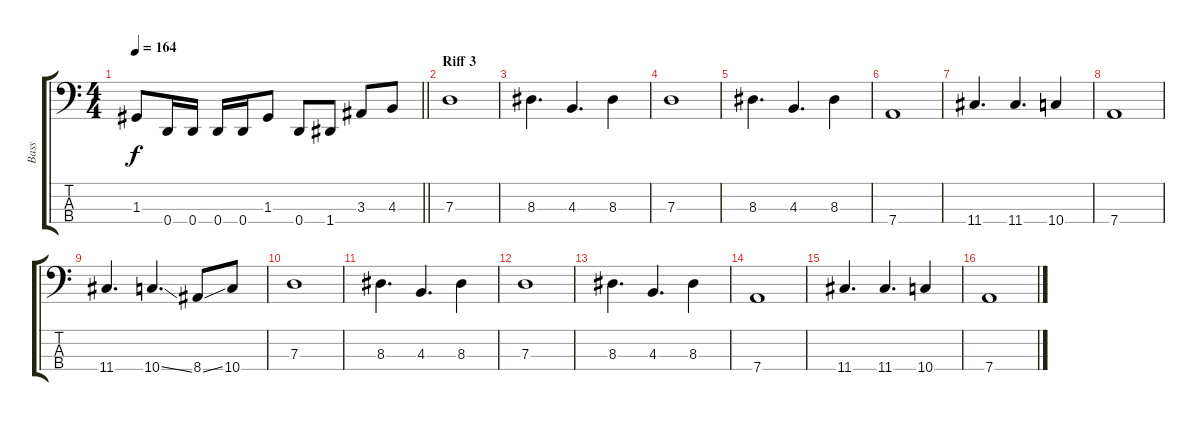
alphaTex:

\track ("Bass" "Bass") {instrument electricbasspick}
\staff {score tabs}
\tuning (F2 C2 G1 D1) {hide}
\ts (4 4)
\tempo 164
\clef f4
\barLineRight lightlight
\ks c
1.3.8{dy f} 0.4.16 0.4.16 0.4.16 0.4.16 1.3.8 0.4.8 1.4.8 3.3.8 4.3.8 |
\section ("" "Riff 3")
7.3.1 |
8.3.4{d} 4.3.4{d} 8.3.4 |
7.3.1 |
8.3.4{d} 4.3.4{d} 8.3.4 |
7.4.1 |
11.4.4{d} 11.4.4{d} 10.4.4 |
7.4.1 |
11.4.4{d} 10.4{ss}.4{d} 8.4{ss}.8 10.4.8 |
7.3.1 |
8.3.4{d} 4.3.4{d} 8.3.4 |
7.3.1 |
8.3.4{d} 4.3.4{d} 8.3.4 |
7.4.1 |
11.4.4{d} 11.4.4{d} 10.4.4 |
7.4.1
